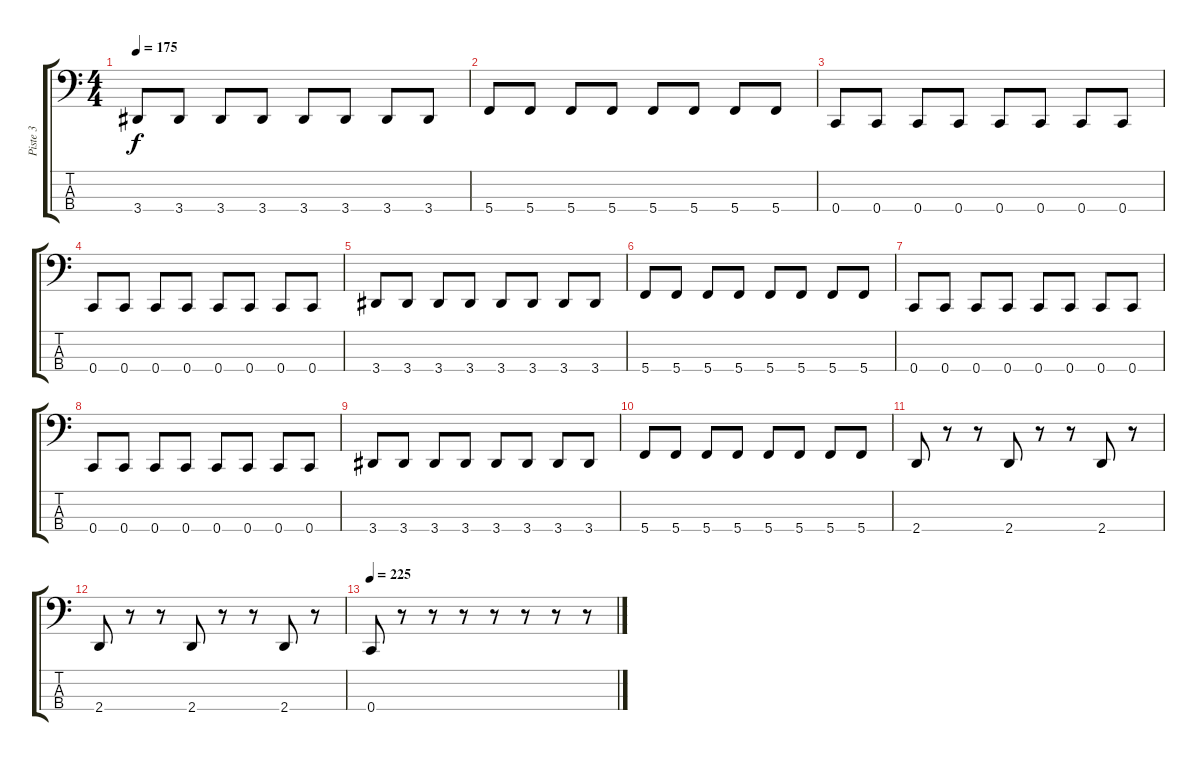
\track ("Piste 3" "Piste 3") {instrument electricbassfinger}
\staff {score tabs}
\tuning (F2 C2 G1 C1) {hide}
\ts (4 4)
\tempo 175
\clef f4
\ks c
3.4.8{dy f} 3.4.8 3.4.8 3.4.8 3.4.8 3.4.8 3.4.8 3.4.8 |
5.4.8 5.4.8 5.4.8 5.4.8 5.4.8 5.4.8 5.4.8 5.4.8 |
0.4.8 0.4.8 0.4.8 0.4.8 0.4.8 0.4.8 0.4.8 0.4.8 |
0.4.8 0.4.8 0.4.8 0.4.8 0.4.8 0.4.8 0.4.8 0.4.8 |
3.4.8 3.4.8 3.4.8 3.4.8 3.4.8 3.4.8 3.4.8 3.4.8 |
5.4.8 5.4.8 5.4.8 5.4.8 5.4.8 5.4.8 5.4.8 5.4.8 |
0.4.8 0.4.8 0.4.8 0.4.8 0.4.8 0.4.8 0.4.8 0.4.8 |
0.4.8 0.4.8 0.4.8 0.4.8 0.4.8 0.4.8 0.4.8 0.4.8 |
3.4.8 3.4.8 3.4.8 3.4.8 3.4.8 3.4.8 3.4.8 3.4.8 |
5.4.8 5.4.8 5.4.8 5.4.8 5.4.8 5.4.8 5.4.8 5.4.8 |
2.4.8 r.8 r.8 2.4.8 r.8 r.8 2.4.8 r.8 |
2.4.8 r.8 r.8 2.4.8 r.8 r.8 2.4.8 r.8 |
\tempo 225
0.4.8 r.8 r.8 r.8 r.8 r.8 r.8 r.8
